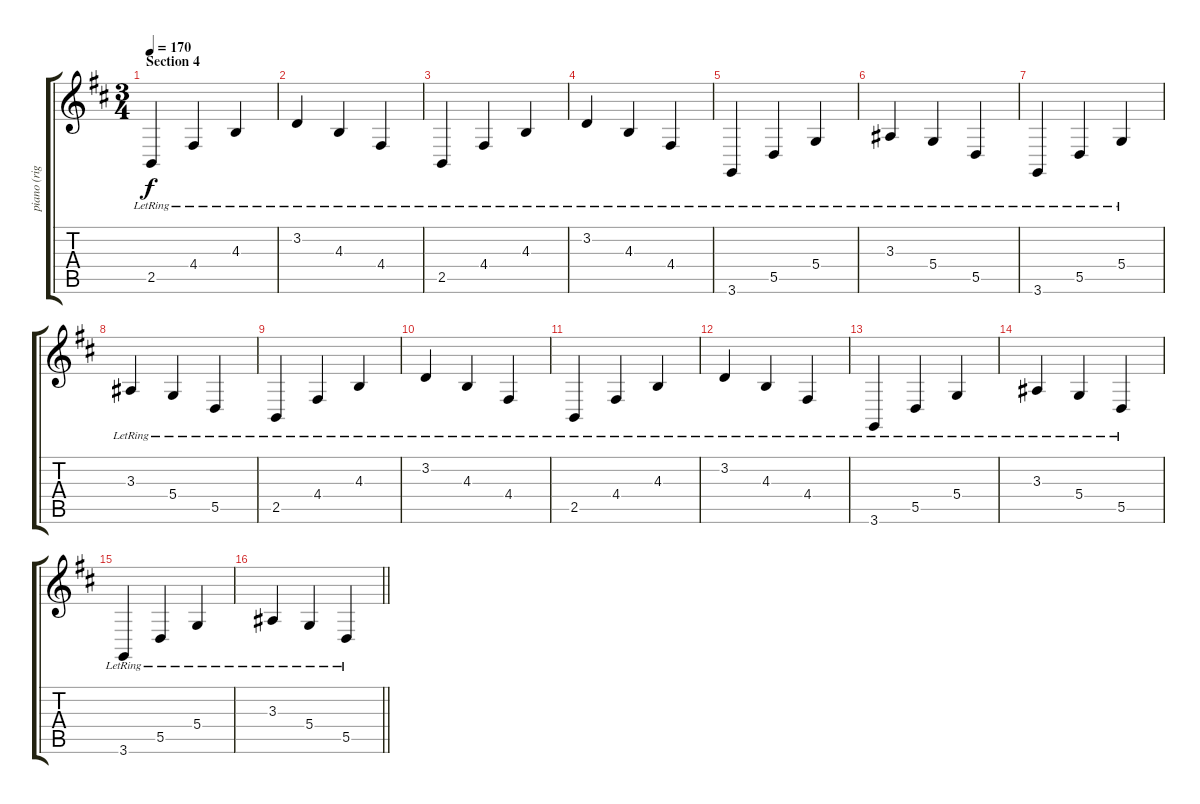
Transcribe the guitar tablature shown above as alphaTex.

\track ("piano (right hand)" "piano (rig") {instrument acousticgrandpiano}
\staff {score tabs}
\tuning (E4 B3 G3 D3 A2 E2) {hide}
\ts (3 4)
\section ("" "Section 4")
\tempo 170
\clef g2
\ks bminor
2.5{lr}.4{dy f} 4.4{lr}.4 4.3{lr}.4 |
3.2{lr}.4 4.3{lr}.4 4.4{lr}.4 |
2.5{lr}.4 4.4{lr}.4 4.3{lr}.4 |
3.2{lr}.4 4.3{lr}.4 4.4{lr}.4 |
3.6{lr}.4 5.5{lr}.4 5.4{lr}.4 |
3.3{lr}.4 5.4{lr}.4 5.5{lr}.4 |
3.6{lr}.4 5.5{lr}.4 5.4{lr}.4 |
3.3{lr}.4 5.4{lr}.4 5.5{lr}.4 |
2.5{lr}.4 4.4{lr}.4 4.3{lr}.4 |
3.2{lr}.4 4.3{lr}.4 4.4{lr}.4 |
2.5{lr}.4 4.4{lr}.4 4.3{lr}.4 |
3.2{lr}.4 4.3{lr}.4 4.4{lr}.4 |
3.6{lr}.4 5.5{lr}.4 5.4{lr}.4 |
3.3{lr}.4 5.4{lr}.4 5.5{lr}.4 |
3.6{lr}.4 5.5{lr}.4 5.4{lr}.4 |
\barLineRight lightlight
3.3{lr}.4 5.4{lr}.4 5.5{lr}.4
